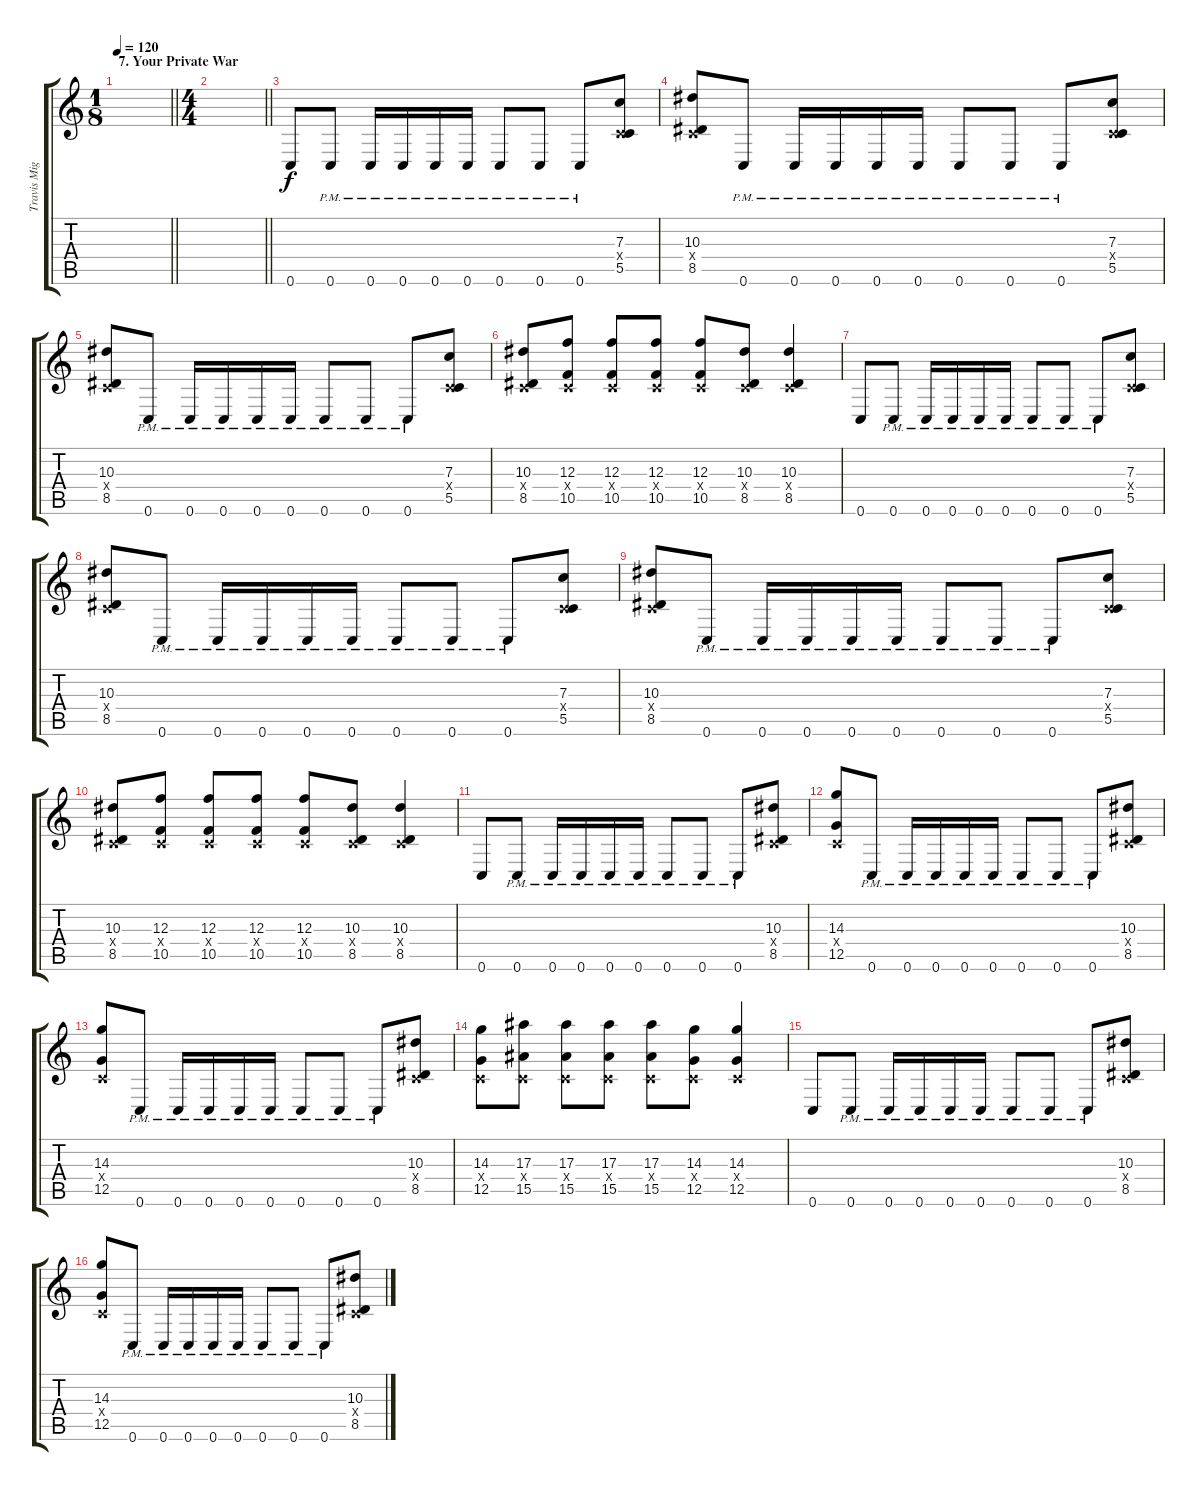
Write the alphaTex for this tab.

\track ("Travis Miguel" "Travis Mig") {instrument distortionguitar}
\staff {score tabs}
\tuning (D4 A3 F3 C3 G2 C2) {hide}
\ts (1 8)
\section ("" "7. Your Private War")
\tempo 120
\tempo 166
\tempo 120
\clef g2
\barLineRight lightlight
\ks c
|
\ts (4 4)
\section ("" "")
\barLineRight lightlight
|
0.6.8 0.6{pm}.8 0.6{pm}.16 0.6{pm}.16 0.6{pm}.16 0.6{pm}.16 0.6{pm}.8 0.6{pm}.8 0.6{pm}.8 (7.3 0.4{x} 5.5).8 |
(10.3 0.4{x} 8.5).8 0.6{pm}.8 0.6{pm}.16 0.6{pm}.16 0.6{pm}.16 0.6{pm}.16 0.6{pm}.8 0.6{pm}.8 0.6{pm}.8 (7.3 0.4{x} 5.5).8 |
(10.3 0.4{x} 8.5).8 0.6{pm}.8 0.6{pm}.16 0.6{pm}.16 0.6{pm}.16 0.6{pm}.16 0.6{pm}.8 0.6{pm}.8 0.6{pm}.8 (7.3 0.4{x} 5.5).8 |
(10.3 0.4{x} 8.5).8 (12.3 0.4{x} 10.5).8 (12.3 0.4{x} 10.5).8 (12.3 0.4{x} 10.5).8 (12.3 0.4{x} 10.5).8 (10.3 0.4{x} 8.5).8 (10.3 0.4{x} 8.5).4 |
0.6.8 0.6{pm}.8 0.6{pm}.16 0.6{pm}.16 0.6{pm}.16 0.6{pm}.16 0.6{pm}.8 0.6{pm}.8 0.6{pm}.8 (7.3 0.4{x} 5.5).8 |
(10.3 0.4{x} 8.5).8 0.6{pm}.8 0.6{pm}.16 0.6{pm}.16 0.6{pm}.16 0.6{pm}.16 0.6{pm}.8 0.6{pm}.8 0.6{pm}.8 (7.3 0.4{x} 5.5).8 |
(10.3 0.4{x} 8.5).8 0.6{pm}.8 0.6{pm}.16 0.6{pm}.16 0.6{pm}.16 0.6{pm}.16 0.6{pm}.8 0.6{pm}.8 0.6{pm}.8 (7.3 0.4{x} 5.5).8 |
(10.3 0.4{x} 8.5).8 (12.3 0.4{x} 10.5).8 (12.3 0.4{x} 10.5).8 (12.3 0.4{x} 10.5).8 (12.3 0.4{x} 10.5).8 (10.3 0.4{x} 8.5).8 (10.3 0.4{x} 8.5).4 |
0.6.8 0.6{pm}.8 0.6{pm}.16 0.6{pm}.16 0.6{pm}.16 0.6{pm}.16 0.6{pm}.8 0.6{pm}.8 0.6{pm}.8 (10.3 0.4{x} 8.5).8 |
(14.3 0.4{x} 12.5).8 0.6{pm}.8 0.6{pm}.16 0.6{pm}.16 0.6{pm}.16 0.6{pm}.16 0.6{pm}.8 0.6{pm}.8 0.6{pm}.8 (10.3 0.4{x} 8.5).8 |
(14.3 0.4{x} 12.5).8 0.6{pm}.8 0.6{pm}.16 0.6{pm}.16 0.6{pm}.16 0.6{pm}.16 0.6{pm}.8 0.6{pm}.8 0.6{pm}.8 (10.3 0.4{x} 8.5).8 |
(14.3 0.4{x} 12.5).8 (17.3 0.4{x} 15.5).8 (17.3 0.4{x} 15.5).8 (17.3 0.4{x} 15.5).8 (17.3 0.4{x} 15.5).8 (14.3 0.4{x} 12.5).8 (14.3 0.4{x} 12.5).4 |
0.6.8 0.6{pm}.8 0.6{pm}.16 0.6{pm}.16 0.6{pm}.16 0.6{pm}.16 0.6{pm}.8 0.6{pm}.8 0.6{pm}.8 (10.3 0.4{x} 8.5).8 |
(14.3 0.4{x} 12.5).8 0.6{pm}.8 0.6{pm}.16 0.6{pm}.16 0.6{pm}.16 0.6{pm}.16 0.6{pm}.8 0.6{pm}.8 0.6{pm}.8 (10.3 0.4{x} 8.5).8
